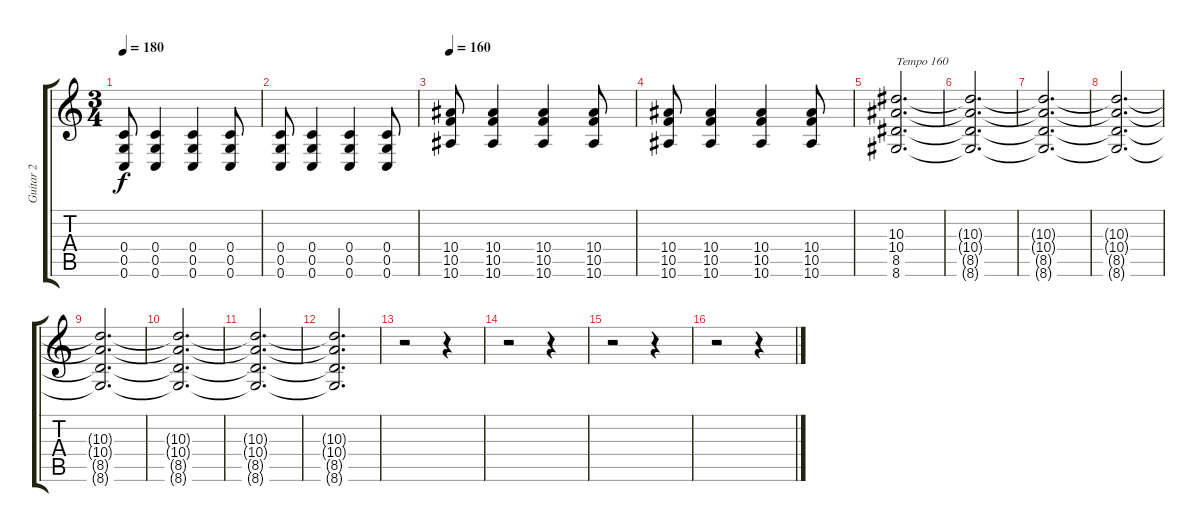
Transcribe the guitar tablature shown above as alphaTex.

\track ("Guitar 2" "Guitar 2") {instrument distortionguitar}
\staff {score tabs}
\tuning (D4 A3 F3 C3 G2 C2) {hide}
\ts (3 4)
\tempo 180
\clef g2
\ks c
(0.4 0.5 0.6).8{dy f} (0.4 0.5 0.6).4 (0.4 0.5 0.6).4 (0.4 0.5 0.6).8 |
(0.4 0.5 0.6).8 (0.4 0.5 0.6).4 (0.4 0.5 0.6).4 (0.4 0.5 0.6).8 |
\tempo 160
(10.4 10.5 10.6).8 (10.4 10.5 10.6).4 (10.4 10.5 10.6).4 (10.4 10.5 10.6).8 |
(10.4 10.5 10.6).8 (10.4 10.5 10.6).4 (10.4 10.5 10.6).4 (10.4 10.5 10.6).8 |
(10.3 10.4 8.5 8.6).2{d txt "Tempo 160"} |
(10.3{t} 10.4{t} 8.5{t} 8.6{t}).2{d} |
(10.3{t} 10.4{t} 8.5{t} 8.6{t}).2{d} |
(10.3{t} 10.4{t} 8.5{t} 8.6{t}).2{d} |
(10.3{t} 10.4{t} 8.5{t} 8.6{t}).2{d volume 0} |
(10.3{t} 10.4{t} 8.5{t} 8.6{t}).2{d} |
(10.3{t} 10.4{t} 8.5{t} 8.6{t}).2{d} |
(10.3{t} 10.4{t} 8.5{t} 8.6{t}).2{d} |
r.2 r.4 |
r.2 r.4 |
r.2 r.4 |
r.2 r.4
